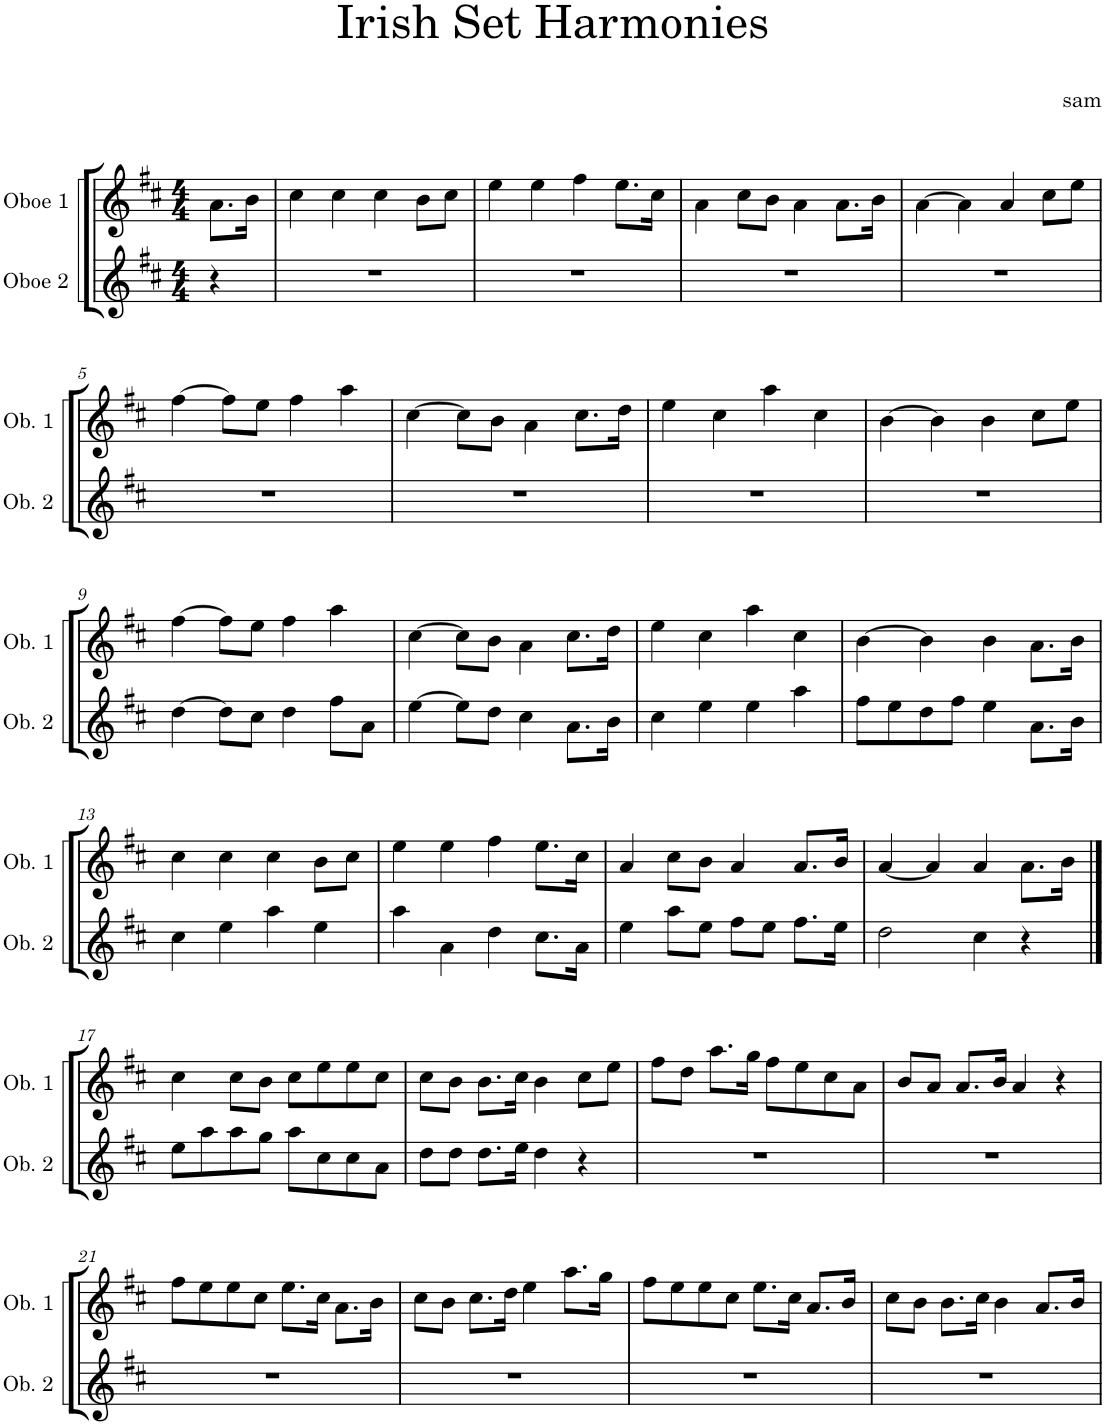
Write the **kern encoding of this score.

**kern	**kern
*part2	*part1
*staff2	*staff1
*I"Oboe 2	*I"Oboe 1
*I'Ob. 2	*I'Ob. 1
*clefG2	*clefG2
*k[f#c#]	*k[f#c#]
*M4/4	*M4/4
=	=
4r	8.a\L
.	16b\Jk
=1	=1
1r	4cc#\
.	4cc#\
.	4cc#\
.	8b\L
.	8cc#\J
=2	=2
1r	4ee\
.	4ee\
.	4ff#\
.	8.ee\L
.	16cc#\Jk
=3	=3
1r	4a\
.	8cc#\L
.	8b\J
.	4a\
.	8.a\L
.	16b\Jk
=4	=4
1r	[4a\
.	4a\]
.	4a/
.	8cc#\L
.	8ee\J
!!LO:LB:g=z
=5	=5
1r	[4ff#\
.	8ff#\L]
.	8ee\J
.	4ff#\
.	4aa\
=6	=6
1r	[4cc#\
.	8cc#\L]
.	8b\J
.	4a\
.	8.cc#\L
.	16dd\Jk
=7	=7
1r	4ee\
.	4cc#\
.	4aa\
.	4cc#\
=8	=8
1r	[4b\
.	4b\]
.	4b\
.	8cc#\L
.	8ee\J
!!LO:LB:g=z
=9	=9
[4dd\	[4ff#\
8dd\L]	8ff#\L]
8cc#\J	8ee\J
4dd\	4ff#\
8ff#\L	4aa\
8a\J	.
=10	=10
[4ee\	[4cc#\
8ee\L]	8cc#\L]
8dd\J	8b\J
4cc#\	4a\
8.a\L	8.cc#\L
16b\Jk	16dd\Jk
=11	=11
4cc#\	4ee\
4ee\	4cc#\
4ee\	4aa\
4aa\	4cc#\
=12	=12
8ff#\L	[4b\
8ee\	.
8dd\	4b\]
8ff#\J	.
4ee\	4b\
8.a\L	8.a\L
16b\Jk	16b\Jk
!!LO:LB:g=z
=13	=13
4cc#\	4cc#\
4ee\	4cc#\
4aa\	4cc#\
4ee\	8b\L
.	8cc#\J
=14	=14
4aa\	4ee\
4a\	4ee\
4dd\	4ff#\
8.cc#\L	8.ee\L
16a\Jk	16cc#\Jk
=15	=15
4ee\	4a/
8aa\L	8cc#\L
8ee\J	8b\J
8ff#\L	4a/
8ee\J	.
8.ff#\L	8.a/L
16ee\Jk	16b/Jk
=16	=16
2dd\	[4a/
.	4a/]
4cc#\	4a/
4r	8.a\L
.	16b\Jk
!!LO:LB:g=z
==17	==17
8ee\L	4cc#\
8aa\	.
8aa\	8cc#\L
8gg\J	8b\J
8aa\L	8cc#\L
8cc#\	8ee\
8cc#\	8ee\
8a\J	8cc#\J
=18	=18
8dd\L	8cc#\L
8dd\J	8b\J
8.dd\L	8.b\L
16ee\Jk	16cc#\Jk
4dd\	4b\
4r	8cc#\L
.	8ee\J
=19	=19
1r	8ff#\L
.	8dd\J
.	8.aa\L
.	16gg\Jk
.	8ff#\L
.	8ee\
.	8cc#\
.	8a\J
=20	=20
1r	8b/L
.	8a/J
.	8.a/L
.	16b/Jk
.	4a/
.	4r
!!LO:LB:g=z
=21	=21
1r	8ff#\L
.	8ee\
.	8ee\
.	8cc#\J
.	8.ee\L
.	16cc#\Jk
.	8.a\L
.	16b\Jk
=22	=22
1r	8cc#\L
.	8b\J
.	8.cc#\L
.	16dd\Jk
.	4ee\
.	8.aa\L
.	16gg\Jk
=23	=23
1r	8ff#\L
.	8ee\
.	8ee\
.	8cc#\J
.	8.ee\L
.	16cc#\Jk
.	8.a/L
.	16b/Jk
=24	=24
1r	8cc#\L
.	8b\J
.	8.b\L
.	16cc#\Jk
.	4b\
.	8.a/L
.	16b/Jk
=	=
*-	*-
